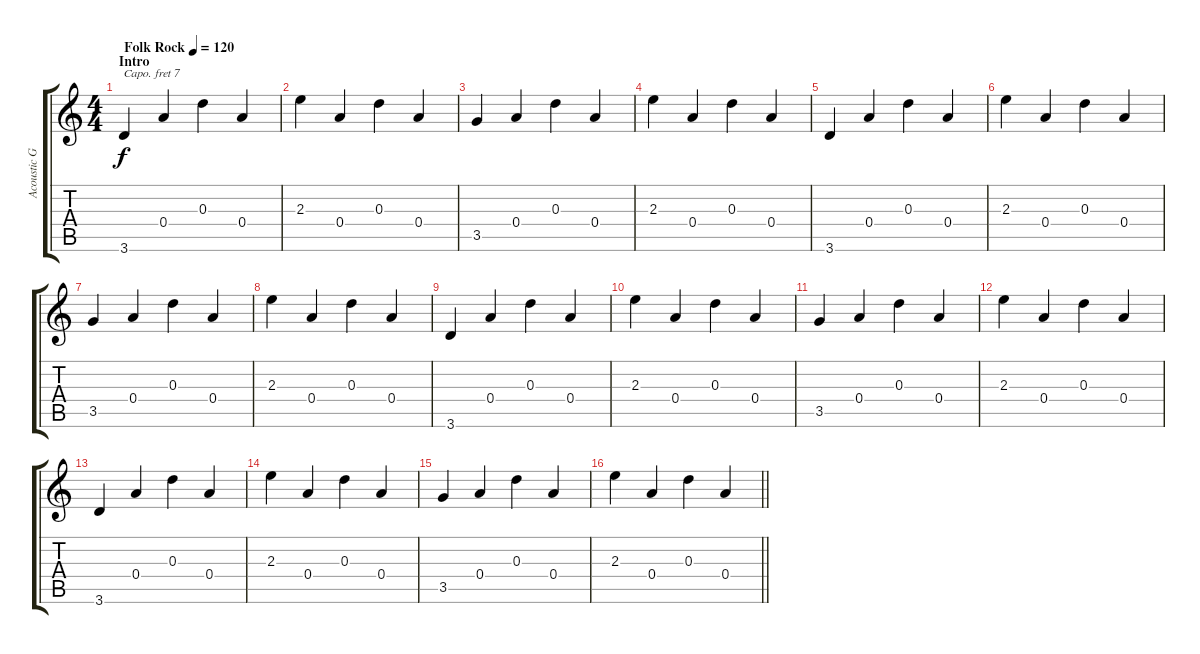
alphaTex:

\track ("Acoustic Guitar" "Acoustic G") {instrument acousticguitarsteel}
\staff {score tabs}
\capo 7
\tuning (E4 B3 G3 D3 A2 E2) {hide}
\ts (4 4)
\section ("" "Intro")
\tempo (120 "Folk Rock")
\clef g2
\ks c
3.6.4{dy f instrument acousticguitarsteel} 0.4.4 0.3.4 0.4.4 |
2.3.4 0.4.4 0.3.4 0.4.4 |
3.5.4 0.4.4 0.3.4 0.4.4 |
2.3.4 0.4.4 0.3.4 0.4.4 |
3.6.4 0.4.4 0.3.4 0.4.4 |
2.3.4 0.4.4 0.3.4 0.4.4 |
3.5.4 0.4.4 0.3.4 0.4.4 |
2.3.4 0.4.4 0.3.4 0.4.4 |
3.6.4 0.4.4 0.3.4 0.4.4 |
2.3.4 0.4.4 0.3.4 0.4.4 |
3.5.4 0.4.4 0.3.4 0.4.4 |
2.3.4 0.4.4 0.3.4 0.4.4 |
3.6.4 0.4.4 0.3.4 0.4.4 |
2.3.4 0.4.4 0.3.4 0.4.4 |
3.5.4 0.4.4 0.3.4 0.4.4 |
\barLineRight lightlight
2.3.4 0.4.4 0.3.4 0.4.4
